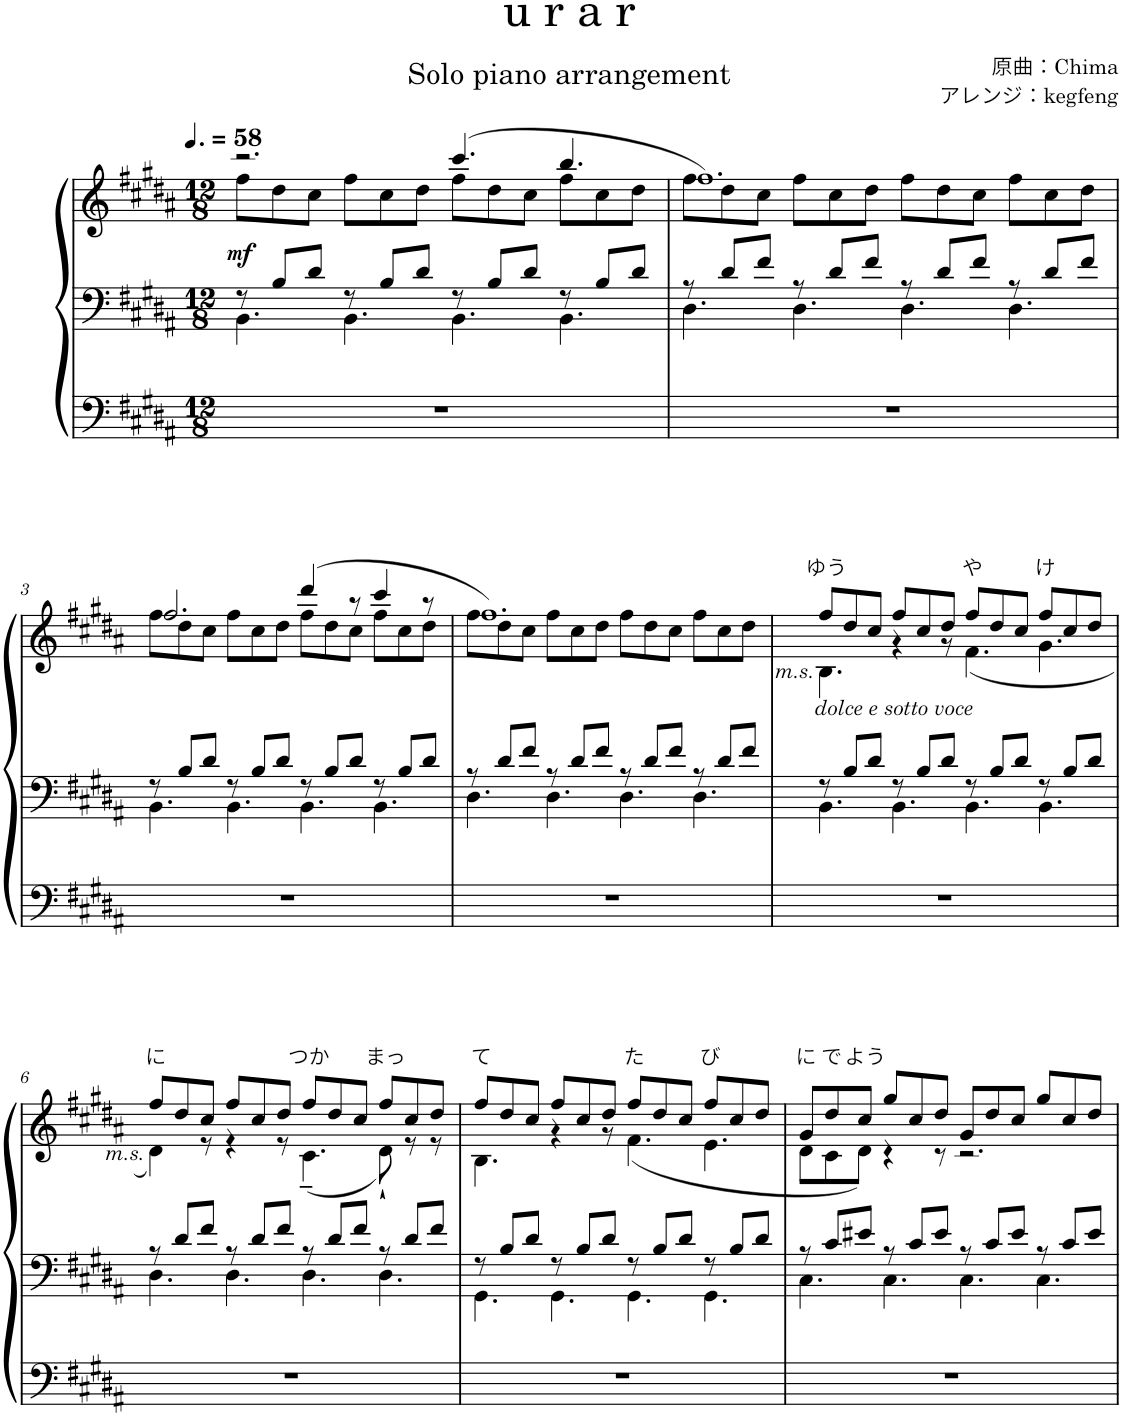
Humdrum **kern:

**kern	**kern	**kern	**text	**dynam
*part1	*part1	*part1	*part1	*part1
*staff3	*staff2	*staff1	*staff1	*staff1/2/3
*I"Piano	*	*	*	*
*I'Pno.	*	*	*	*
*clefF4	*clefF4	*clefG2	*	*
*k[f#c#g#d#a#]	*k[f#c#g#d#a#]	*k[f#c#g#d#a#]	*	*
*M12/8	*M12/8	*M12/8	*	*
*MM87	*MM87	*MM87	*	*
=1	=1	=1	=1	=1
*	*^	*^	*	*
!	!	!	!	!	!	!LO:DY:b
1.r	8r	4.BB\	2.r	8ff#\L	.	mf
.	8B/L	.	.	8dd#\	.	.
.	8d#/J	.	.	8cc#\J	.	.
.	8r	4.BB\	.	8ff#\L	.	.
.	8B/L	.	.	8cc#\	.	.
.	8d#/J	.	.	8dd#\J	.	.
.	8r	4.BB\	(4.ccc#/	8ff#\L	.	.
.	8B/L	.	.	8dd#\	.	.
.	8d#/J	.	.	8cc#\J	.	.
.	8r	4.BB\	4.bb/	8ff#\L	.	.
.	8B/L	.	.	8cc#\	.	.
.	8d#/J	.	.	8dd#\J	.	.
=2	=2	=2	=2	=2	=2	=2
1.r	8r	4.D#\	1.ff#)	8ff#\L	.	.
.	8d#/L	.	.	8dd#\	.	.
.	8f#/J	.	.	8cc#\J	.	.
.	8r	4.D#\	.	8ff#\L	.	.
.	8d#/L	.	.	8cc#\	.	.
.	8f#/J	.	.	8dd#\J	.	.
.	8r	4.D#\	.	8ff#\L	.	.
.	8d#/L	.	.	8dd#\	.	.
.	8f#/J	.	.	8cc#\J	.	.
.	8r	4.D#\	.	8ff#\L	.	.
.	8d#/L	.	.	8cc#\	.	.
.	8f#/J	.	.	8dd#\J	.	.
!!LO:LB:g=z	!!
=3	=3	=3	=3	=3	=3	=3
1.r	8r	4.BB\	2.ff#/	8ff#\L	.	.
.	8B/L	.	.	8dd#\	.	.
.	8d#/J	.	.	8cc#\J	.	.
.	8r	4.BB\	.	8ff#\L	.	.
.	8B/L	.	.	8cc#\	.	.
.	8d#/J	.	.	8dd#\J	.	.
.	8r	4.BB\	(4ddd#/	8ff#\L	.	.
.	8B/L	.	.	8dd#\	.	.
.	8d#/J	.	8r	8cc#\J	.	.
.	8r	4.BB\	4ccc#/	8ff#\L	.	.
.	8B/L	.	.	8cc#\	.	.
.	8d#/J	.	8r	8dd#\J	.	.
=4	=4	=4	=4	=4	=4	=4
1.r	8r	4.D#\	1.ff#)	8ff#\L	.	.
.	8d#/L	.	.	8dd#\	.	.
.	8f#/J	.	.	8cc#\J	.	.
.	8r	4.D#\	.	8ff#\L	.	.
.	8d#/L	.	.	8cc#\	.	.
.	8f#/J	.	.	8dd#\J	.	.
.	8r	4.D#\	.	8ff#\L	.	.
.	8d#/L	.	.	8dd#\	.	.
.	8f#/J	.	.	8cc#\J	.	.
.	8r	4.D#\	.	8ff#\L	.	.
.	8d#/L	.	.	8cc#\	.	.
.	8f#/J	.	.	8dd#\J	.	.
=5	=5	=5	=5	=5	=5	=5
!	!	!	!LO:TX:b:i:t=m.s.	!	!	!
!	!	!	!LO:TX:b:i:t=dolce e sotto voce	!	!	!
!	!	!	!	!	!LO:LY:a	!
1.r	8r	4.BB\	8ff#/L	4.B\	ゆう	.
.	8B/L	.	8dd#/	.	.	.
.	8d#/J	.	8cc#/J	.	.	.
.	8r	4.BB\	8ff#/L	4r	.	.
.	8B/L	.	8cc#/	.	.	.
.	8d#/J	.	8dd#/J	8r	.	.
!	!	!	!	!	!LO:LY:a	!
.	8r	4.BB\	8ff#/L	(4.f#\	-や	.
.	8B/L	.	8dd#/	.	.	.
.	8d#/J	.	8cc#/J	.	.	.
!	!	!	!	!	!LO:LY:a	!
.	8r	4.BB\	8ff#/L	4.g#\	け	.
.	8B/L	.	8cc#/	.	.	.
.	8d#/J	.	8dd#/J	.	.	.
!!LO:LB:g=z	!!
=6	=6	=6	=6	=6	=6	=6
!	!	!	!LO:TX:b:i:t=m.s.	!	!	!
!	!	!	!	!	!LO:LY:a	!
1.r	8r	4.D#\	8ff#/L	4d#\)	に	.
.	8d#/L	.	8dd#/	.	.	.
.	8f#/J	.	8cc#/J	8r	.	.
.	8r	4.D#\	8ff#/L	4r	.	.
.	8d#/L	.	8cc#/	.	.	.
.	8f#/J	.	8dd#/J	8r	.	.
!	!	!	!	!	!LO:LY:a	!
.	8r	4.D#\	8ff#/L	(4.c#~\	つか	.
.	8d#/L	.	8dd#/	.	.	.
.	8f#/J	.	8cc#/J	.	.	.
!	!	!	!	!	!LO:LY:a	!
.	8r	4.D#\	8ff#/L	8d#`\)	まっ	.
.	8d#/L	.	8cc#/	8r	.	.
.	8f#/J	.	8dd#/J	8r	.	.
=7	=7	=7	=7	=7	=7	=7
!	!	!	!	!	!LO:LY:a	!
1.r	8r	4.GG#\	8ff#/L	4.B\	て	.
.	8B/L	.	8dd#/	.	.	.
.	8d#/J	.	8cc#/J	.	.	.
.	8r	4.GG#\	8ff#/L	4r	.	.
.	8B/L	.	8cc#/	.	.	.
.	8d#/J	.	8dd#/J	8r	.	.
!	!	!	!	!	!LO:LY:a	!
.	8r	4.GG#\	8ff#/L	(4.f#\	た	.
.	8B/L	.	8dd#/	.	.	.
.	8d#/J	.	8cc#/J	.	.	.
!	!	!	!	!	!LO:LY:a	!
.	8r	4.GG#\	8ff#/L	4.e\	び	.
.	8B/L	.	8cc#/	.	.	.
.	8d#/J	.	8dd#/J	.	.	.
=8	=8	=8	=8	=8	=8	=8
!	!	!	!	!	!LO:LY:a	!
1.r	8r	4.C#\	8g#/L	8d#\L	に	.
!	!	!	!	!	!LO:LY:a	!
.	8c#/L	.	8dd#/	8c#\	で	.
!	!	!	!	!	!LO:LY:a	!
.	8e#X/J	.	8cc#/J	8d#\J)	よう	.
.	8r	4.C#\	8gg#/L	4r	.	.
.	8c#/L	.	8cc#/	.	.	.
.	8e#/J	.	8dd#/J	8r	.	.
.	8r	4.C#\	8g#/L	2.r	.	.
.	8c#/L	.	8dd#/	.	.	.
.	8e#/J	.	8cc#/J	.	.	.
.	8r	4.C#\	8gg#/L	.	.	.
.	8c#/L	.	8cc#/	.	.	.
.	8e#/J	.	8dd#/J	.	.	.
*	*v	*v	*	*	*	*
*	*	*v	*v	*	*
=	=	=	=	=
*-	*-	*-	*-	*-
